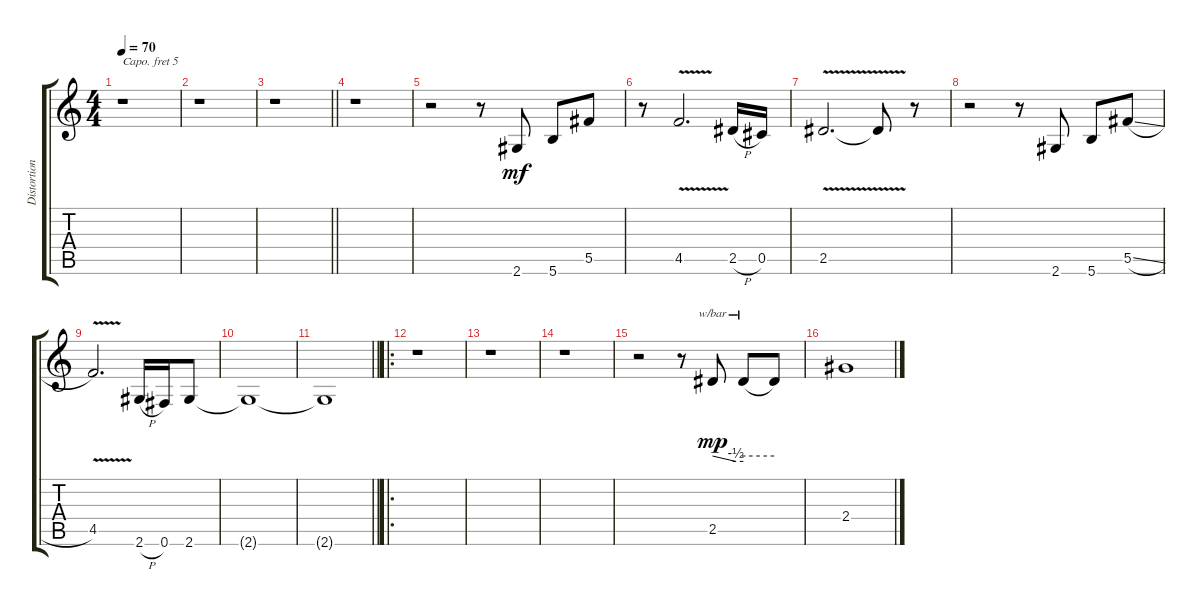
\track ("Distortion Gtr.Drop D Tuning&Tuned Down " "Distortion") {instrument distortionguitar}
\staff {score tabs}
\capo 5
\tuning (Eb4 Bb3 Gb3 Db3 Ab2 Db2) {hide}
\ts (4 4)
\tempo 70
\clef g2
\ks c
r.1{dy mf instrument distortionguitar} |
r.1 |
\barLineRight lightlight
r.1 |
r.1 |
r.2 r.8 2.6.8 5.6.8 5.5.8 |
r.8 4.5{v}.2{d} 2.5{h}.16 0.5.16 |
2.5{v}.2{d} 2.5{t}.8 r.8 |
r.2 r.8 2.6.8 5.6.8 5.5{sl}.8 |
4.5{v}.2{d} 2.6{h}.16 0.6.16 2.6.8 |
2.6{t}.1 |
\barLineRight lightlight
2.6{t}.1 |
\ro
r.1 |
r.1 |
r.1 |
r.2 r.8 2.5.8{tbe (custom default 0 0 45 -2 60 -2) dy mp} 2.5{t}.8{tbe (hold default 0 0 60 0)} 2.5{t}.8 |
2.4.1
